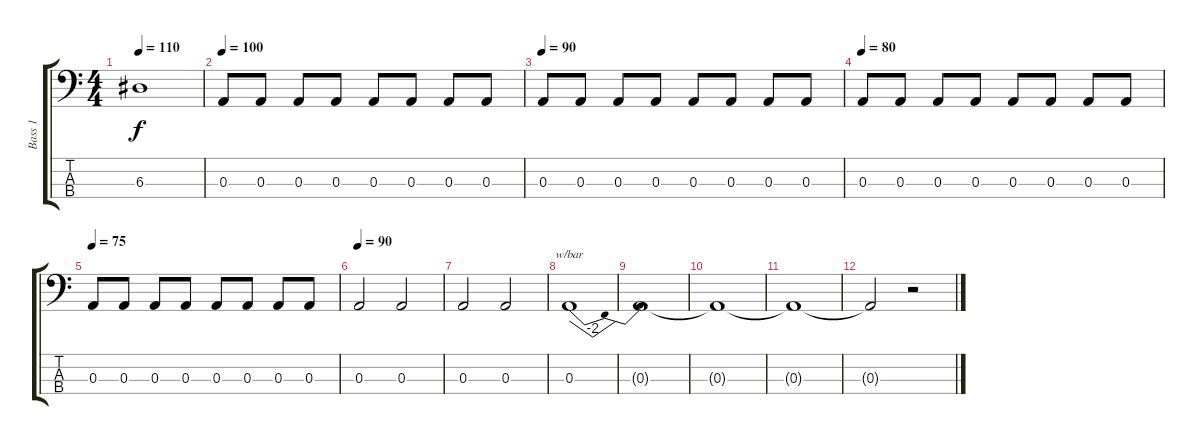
\track ("Bass 1" "Bass 1") {instrument synthbass2}
\staff {score tabs}
\tuning (G2 D2 A1 E1) {hide}
\ts (4 4)
\tempo 110
\clef f4
\ks c
6.3.1{dy f} |
\tempo 100
0.3.8 0.3.8 0.3.8 0.3.8 0.3.8 0.3.8 0.3.8 0.3.8 |
\tempo 90
0.3.8 0.3.8 0.3.8 0.3.8 0.3.8 0.3.8 0.3.8 0.3.8 |
\tempo 80
0.3.8 0.3.8 0.3.8 0.3.8 0.3.8 0.3.8 0.3.8 0.3.8 |
\tempo 75
0.3.8 0.3.8 0.3.8 0.3.8 0.3.8 0.3.8 0.3.8 0.3.8 |
\tempo 90
0.3.2 0.3.2 |
0.3.2 0.3.2 |
0.3.1{tbe (dip default 0 0 30 -8 60 0)} |
0.3{t}.1 |
0.3{t}.1{volume 0} |
0.3{t}.1 |
0.3{t}.2 r.2
